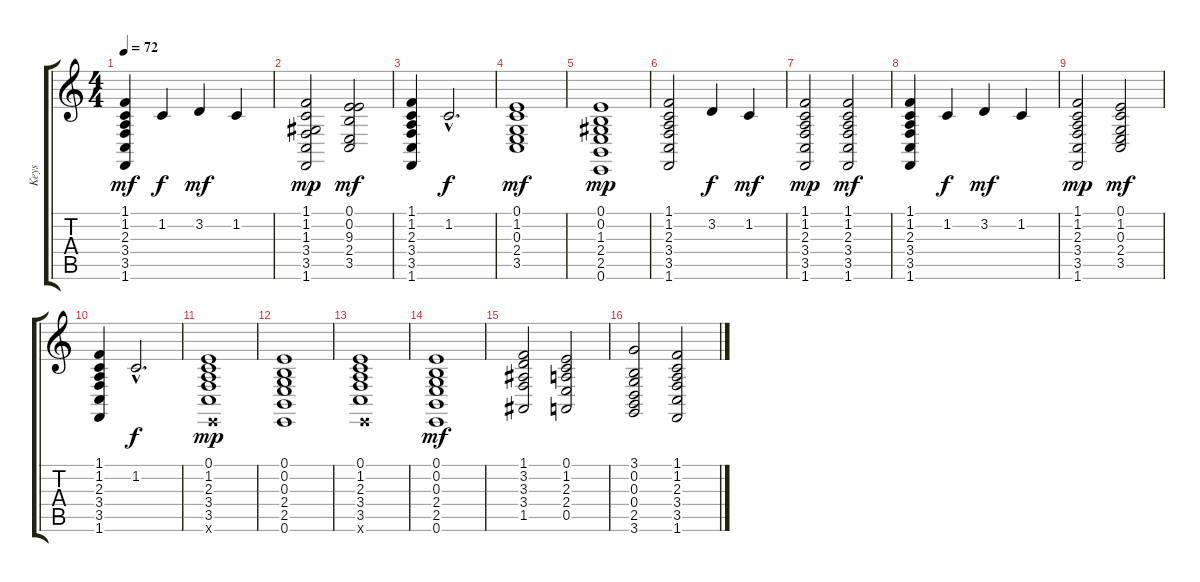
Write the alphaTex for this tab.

\track ("Keys" "Keys") {instrument synthstrings1}
\staff {score tabs}
\tuning (E4 B3 G3 D3 A2 E2) {hide}
\ts (4 4)
\tempo 72
\clef g2
\ks c
(1.1 1.2 2.3 3.4 3.5 1.6).4{dy mf} 1.2.4{dy f} 3.2.4{dy mf} 1.2.4 |
(1.1 1.2 1.3 3.4 3.5 1.6).2{dy mp} (0.1 0.2 9.3 2.4 3.5).2{dy mf} |
(1.1 1.2 2.3 3.4 3.5 1.6).4 1.2{hac}.2{d dy f} |
(0.1 1.2 0.3 2.4 3.5).1{dy mf} |
(0.1 0.2 1.3 2.4 2.5 0.6).1{dy mp} |
(1.1 1.2 2.3 3.4 3.5 1.6).2 3.2.4{dy f} 1.2.4{dy mf} |
(1.1 1.2 2.3 3.4 3.5 1.6).2{dy mp} (1.1 1.2 2.3 3.4 3.5 1.6).2{dy mf} |
(1.1 1.2 2.3 3.4 3.5 1.6).4 1.2.4{dy f} 3.2.4{dy mf} 1.2.4 |
(1.1 1.2 2.3 3.4 3.5 1.6).2{dy mp} (0.1 1.2 0.3 2.4 3.5).2{dy mf} |
(1.1 1.2 2.3 3.4 3.5 1.6).4 1.2{hac}.2{d dy f} |
(0.1 1.2 2.3 3.4 3.5 0.6{x}).1{dy mp} |
(0.1 0.2 0.3 2.4 2.5 0.6).1 |
(0.1 1.2 2.3 3.4 3.5 0.6{x}).1 |
(0.1 0.2 0.3 2.4 2.5 0.6).1{dy mf} |
(1.1 3.2 3.3 3.4 1.5).2 (0.1 1.2 2.3 2.4 0.5).2 |
(3.1 0.2 0.3 0.4 2.5 3.6).2 (1.1 1.2 2.3 3.4 3.5 1.6).2
